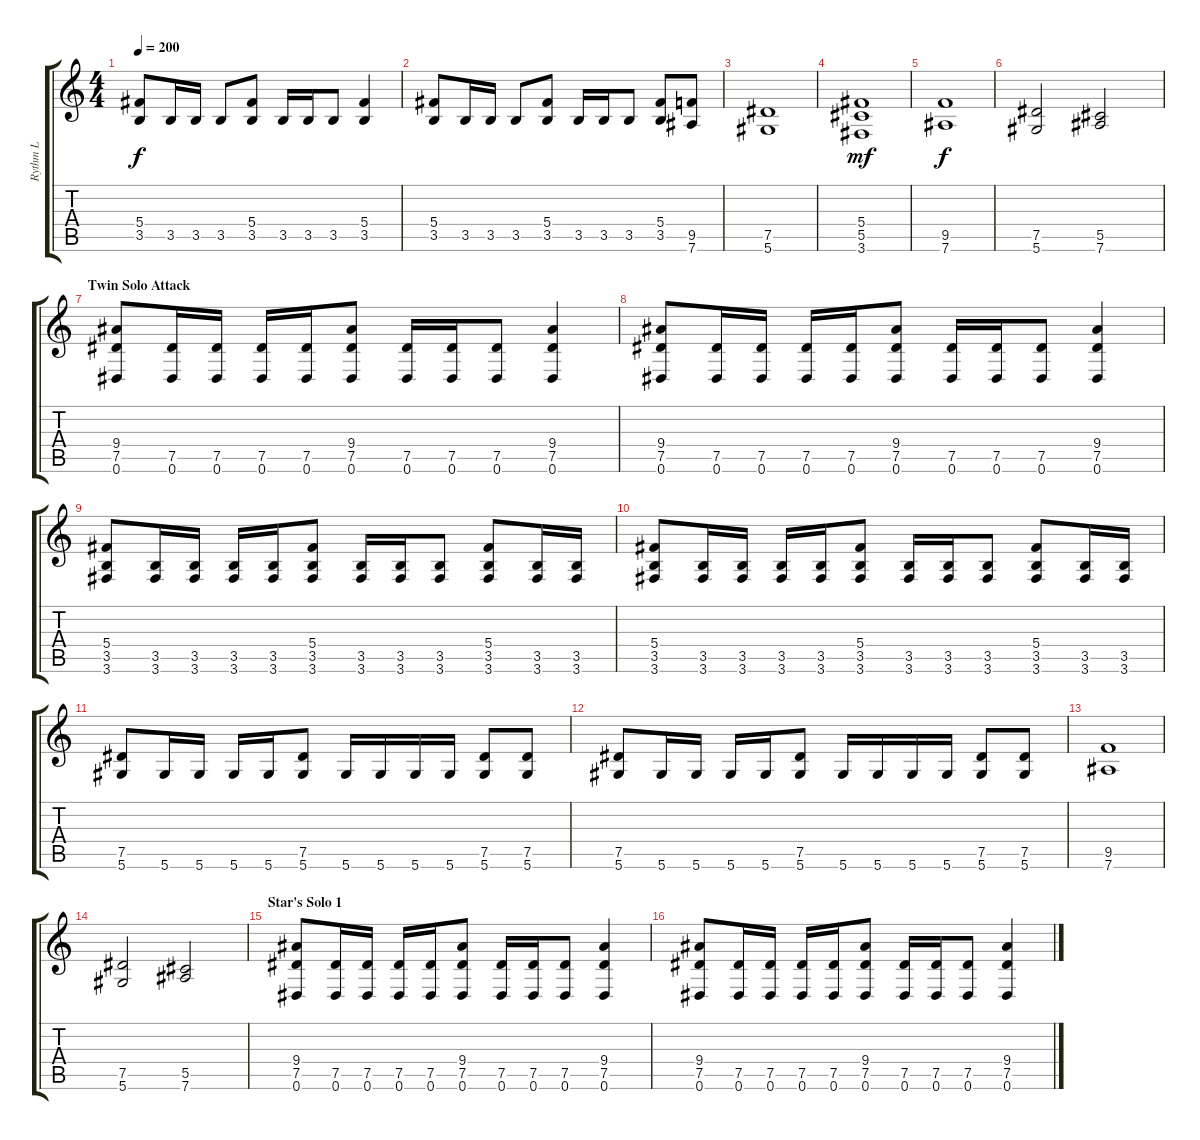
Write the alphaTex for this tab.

\track ("Rythm L" "Rythm L") {instrument overdrivenguitar}
\staff {score tabs}
\tuning (Eb4 Bb3 Gb3 Db3 Ab2 Eb2) {hide}
\ts (4 4)
\tempo 200
\clef g2
\ks c
(5.4 3.5).8{dy f} 3.5.16 3.5.16 3.5.8 (5.4 3.5).8 3.5.16 3.5.16 3.5.8 (5.4 3.5).4 |
(5.4 3.5).8 3.5.16 3.5.16 3.5.8 (5.4 3.5).8 3.5.16 3.5.16 3.5.8 (5.4 3.5).8 (9.5 7.6).8 |
(7.5 5.6).1 |
(5.4 5.5 3.6).1{dy mf} |
(9.5 7.6).1{dy f} |
(7.5 5.6).2 (5.5 7.6).2 |
\section ("" "Twin Solo Attack")
(9.4 7.5 0.6).8 (7.5 0.6).16 (7.5 0.6).16 (7.5 0.6).16 (7.5 0.6).16 (9.4 7.5 0.6).8 (7.5 0.6).16 (7.5 0.6).16 (7.5 0.6).8 (9.4 7.5 0.6).4 |
(9.4 7.5 0.6).8 (7.5 0.6).16 (7.5 0.6).16 (7.5 0.6).16 (7.5 0.6).16 (9.4 7.5 0.6).8 (7.5 0.6).16 (7.5 0.6).16 (7.5 0.6).8 (9.4 7.5 0.6).4 |
(5.4 3.5 3.6).8 (3.5 3.6).16 (3.5 3.6).16 (3.5 3.6).16 (3.5 3.6).16 (5.4 3.5 3.6).8 (3.5 3.6).16 (3.5 3.6).16 (3.5 3.6).8 (5.4 3.5 3.6).8 (3.5 3.6).16 (3.5 3.6).16 |
(5.4 3.5 3.6).8 (3.5 3.6).16 (3.5 3.6).16 (3.5 3.6).16 (3.5 3.6).16 (5.4 3.5 3.6).8 (3.5 3.6).16 (3.5 3.6).16 (3.5 3.6).8 (5.4 3.5 3.6).8 (3.5 3.6).16 (3.5 3.6).16 |
(7.5 5.6).8 5.6.16 5.6.16 5.6.16 5.6.16 (7.5 5.6).8 5.6.16 5.6.16 5.6.16 5.6.16 (7.5 5.6).8 (7.5 5.6).8 |
(7.5 5.6).8 5.6.16 5.6.16 5.6.16 5.6.16 (7.5 5.6).8 5.6.16 5.6.16 5.6.16 5.6.16 (7.5 5.6).8 (7.5 5.6).8 |
(9.5 7.6).1 |
(7.5 5.6).2 (5.5 7.6).2 |
\section ("" "Star's Solo 1")
(9.4 7.5 0.6).8 (7.5 0.6).16 (7.5 0.6).16 (7.5 0.6).16 (7.5 0.6).16 (9.4 7.5 0.6).8 (7.5 0.6).16 (7.5 0.6).16 (7.5 0.6).8 (9.4 7.5 0.6).4 |
(9.4 7.5 0.6).8 (7.5 0.6).16 (7.5 0.6).16 (7.5 0.6).16 (7.5 0.6).16 (9.4 7.5 0.6).8 (7.5 0.6).16 (7.5 0.6).16 (7.5 0.6).8 (9.4 7.5 0.6).4
